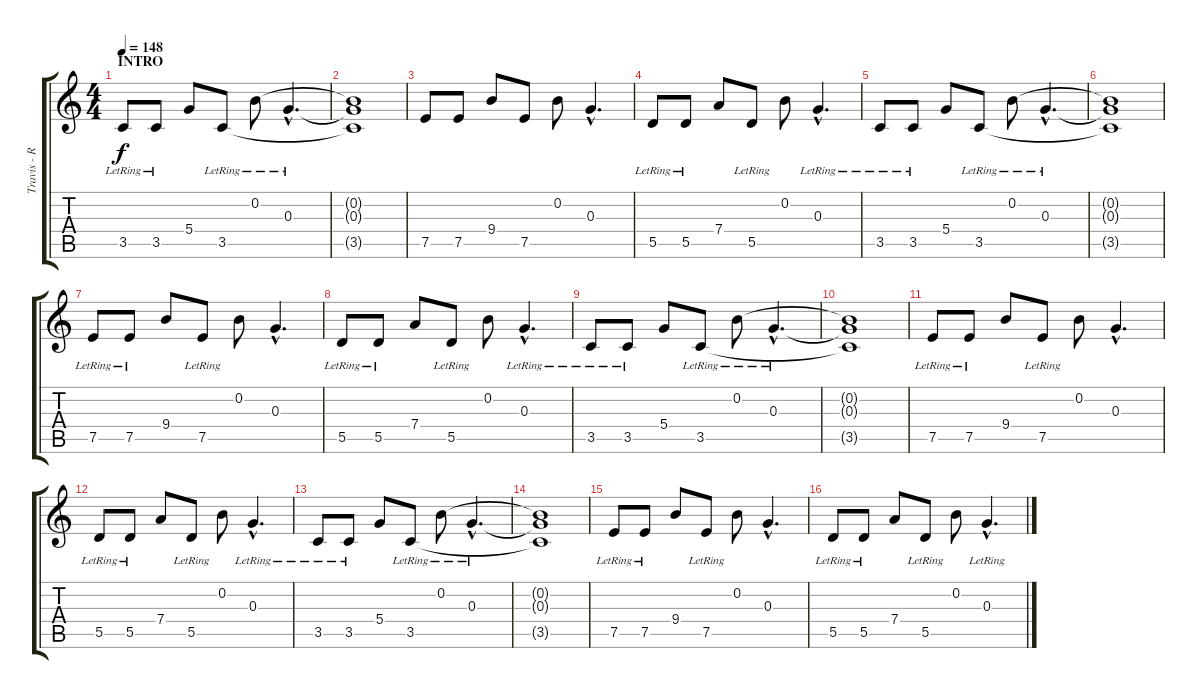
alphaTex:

\track ("Travis - Rythym Guitar" "Travis - R") {instrument acousticguitarnylon}
\staff {score tabs}
\tuning (E4 B3 G3 D3 A2 E2) {hide}
\ts (4 4)
\section ("" "INTRO")
\tempo 148
\clef g2
\ks c
3.5{lr}.8{dy f instrument acousticguitarnylon} 3.5{lr}.8 5.4.8 3.5{lr}.8 0.2{lr}.8 0.3{hac lr}.4{d} |
(0.2{t} 0.3{t} 3.5{t}).1 |
7.5.8 7.5.8 9.4.8 7.5.8 0.2.8 0.3{hac}.4{d} |
5.5{lr}.8 5.5{lr}.8 7.4.8 5.5{lr}.8 0.2.8 0.3{hac lr}.4{d} |
3.5{lr}.8 3.5{lr}.8 5.4.8 3.5{lr}.8 0.2{lr}.8 0.3{hac lr}.4{d} |
(0.2{t} 0.3{t} 3.5{t}).1 |
7.5{lr}.8 7.5{lr}.8 9.4.8 7.5{lr}.8 0.2.8 0.3{hac}.4{d} |
5.5{lr}.8 5.5{lr}.8 7.4.8 5.5{lr}.8 0.2.8 0.3{hac lr}.4{d} |
3.5{lr}.8 3.5{lr}.8 5.4.8 3.5{lr}.8 0.2{lr}.8 0.3{hac lr}.4{d} |
(0.2{t} 0.3{t} 3.5{t}).1 |
7.5{lr}.8 7.5{lr}.8 9.4.8 7.5{lr}.8 0.2.8 0.3{hac}.4{d} |
5.5{lr}.8 5.5{lr}.8 7.4.8 5.5{lr}.8 0.2.8 0.3{hac lr}.4{d} |
3.5{lr}.8 3.5{lr}.8 5.4.8 3.5{lr}.8 0.2{lr}.8 0.3{hac lr}.4{d} |
(0.2{t} 0.3{t} 3.5{t}).1 |
7.5{lr}.8 7.5{lr}.8 9.4.8 7.5{lr}.8 0.2.8 0.3{hac}.4{d} |
5.5{lr}.8 5.5{lr}.8 7.4.8 5.5{lr}.8 0.2.8 0.3{hac lr}.4{d}
